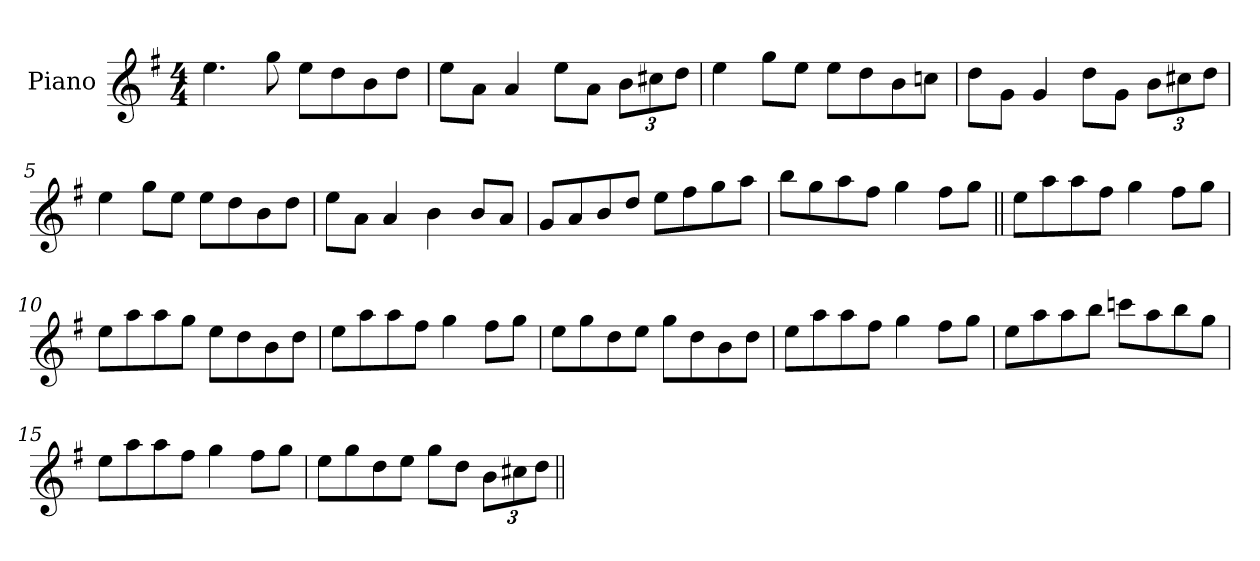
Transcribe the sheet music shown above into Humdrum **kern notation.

**kern
*part1
*staff1
*I"Piano
*I'Pno
*clefG2
*k[f#]
*A:dor
*M4/4
=1
4.ee\
8gg\
8ee\L
8dd\
8b\
8dd\J
=2
8ee\L
8a\J
4a/
8ee\L
8a\J
12b\L
12cc#X\
12dd\J
=3
4ee\
8gg\L
8ee\J
8ee\L
8dd\
8b\
8ccn\J
=4
8dd\L
8g\J
4g/
8dd\L
8g\J
12b\L
12cc#X\
12dd\J
=5
4ee\
8gg\L
8ee\J
8ee\L
8dd\
8b\
8dd\J
=6
8ee\L
8a\J
4a/
4b\
8b/L
8a/J
=7
8g/L
8a/
8b/
8dd/J
8ee\L
8ff#\
8gg\
8aa\J
=8
8bb\L
8gg\
8aa\
8ff#\J
4gg\
8ff#\L
8gg\J
=9||
8ee\L
8aa\
8aa\
8ff#\J
4gg\
8ff#\L
8gg\J
=10
8ee\L
8aa\
8aa\
8gg\J
8ee\L
8dd\
8b\
8dd\J
=11
8ee\L
8aa\
8aa\
8ff#\J
4gg\
8ff#\L
8gg\J
=12
8ee\L
8gg\
8dd\
8ee\J
8gg\L
8dd\
8b\
8dd\J
=13
8ee\L
8aa\
8aa\
8ff#\J
4gg\
8ff#\L
8gg\J
=14
8ee\L
8aa\
8aa\
8bb\J
8cccn\L
8aa\
8bb\
8gg\J
=15
8ee\L
8aa\
8aa\
8ff#\J
4gg\
8ff#\L
8gg\J
=16
8ee\L
8gg\
8dd\
8ee\J
8gg\L
8dd\J
12b\L
12cc#X\
12dd\J
=||
*-
